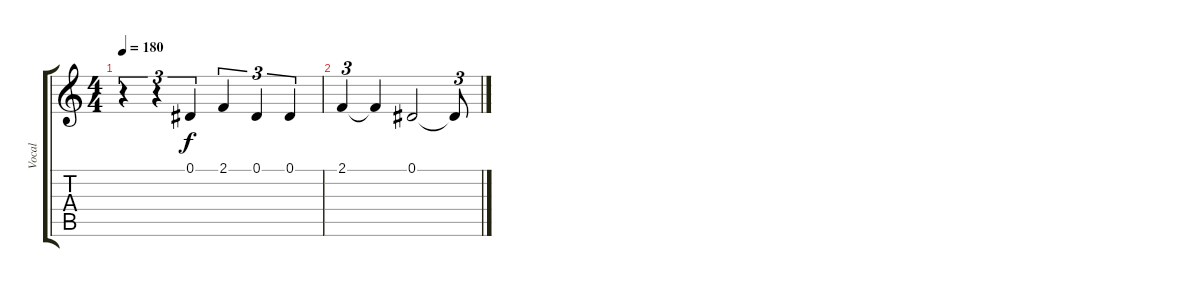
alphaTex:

\track ("Vocal" "Vocal") {instrument violin}
\staff {score tabs}
\tuning (Eb4 Bb3 Gb3 Db3 Ab2 Eb2) {hide}
\ts (4 4)
\tempo 180
\clef g2
\ks c
r.4{tu (3 2) dy f} r.4{tu (3 2)} 0.1.4{tu (3 2)} 2.1.4{tu (3 2)} 0.1.4{tu (3 2)} 0.1.4{tu (3 2)} |
2.1.4{tu (3 2)} 2.1{t}.4 0.1.2 0.1{t}.8{tu (3 2)}
